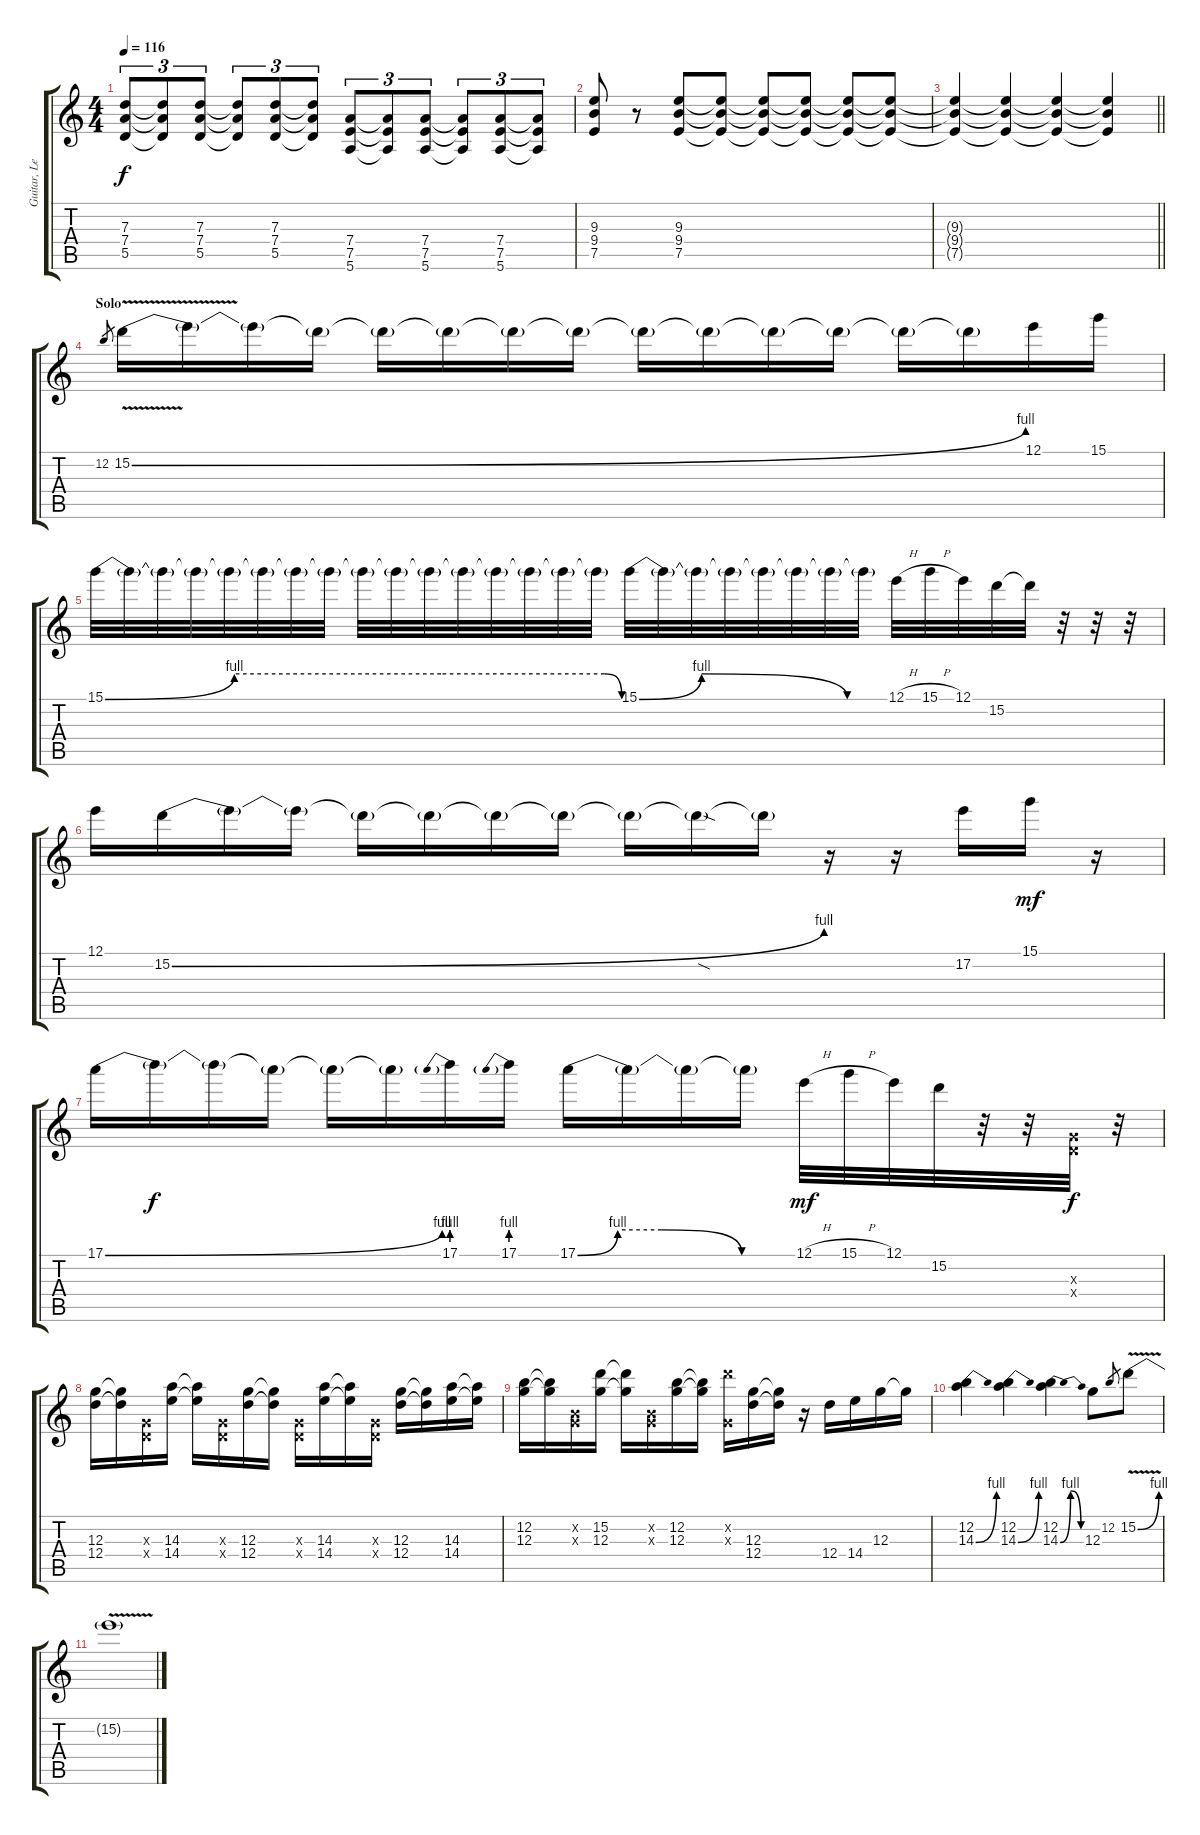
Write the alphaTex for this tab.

\track ("Guitar, Lead" "Guitar, Le") {instrument overdrivenguitar}
\staff {score tabs}
\tuning (E4 B3 G3 D3 A2 E2) {hide}
\ts (4 4)
\tempo 116
\clef g2
\ks c
(7.3 7.4 5.5).8{tu (3 2) dy f} (7.3{t} 7.4{t} 5.5{t}).8{tu (3 2)} (7.3 7.4 5.5).8{tu (3 2)} (7.3{t} 7.4{t} 5.5{t}).8{tu (3 2)} (7.3 7.4 5.5).8{tu (3 2)} (7.3{t} 7.4{t} 5.5{t}).8{tu (3 2)} (7.4 7.5 5.6).8{tu (3 2)} (7.4{t} 7.5{t} 5.6{t}).8{tu (3 2)} (7.4 7.5 5.6).8{tu (3 2)} (7.4{t} 7.5{t} 5.6{t}).8{tu (3 2)} (7.4 7.5 5.6).8{tu (3 2)} (7.4{t} 7.5{t} 5.6{t}).8{tu (3 2)} |
(9.3 9.4 7.5).8 r.8 (9.3 9.4 7.5).8 (9.3{t} 9.4{t} 7.5{t}).8 (9.3{t} 9.4{t} 7.5{t}).8 (9.3{t} 9.4{t} 7.5{t}).8 (9.3{t} 9.4{t} 7.5{t}).8 (9.3{t} 9.4{t} 7.5{t}).8 |
\barLineRight lightlight
(9.3{t} 9.4{t} 7.5{t}).4 (9.3{t} 9.4{t} 7.5{t}).4 (9.3{t} 9.4{t} 7.5{t}).4 (9.3{t} 9.4{t} 7.5{t}).4 |
\section ("" "Solo")
12.2.8{gr} 15.2{be (bend 0 0 60 4) v}.16 15.2{t}.16 15.2{t}.16 15.2{t}.16 15.2{t}.16 15.2{t}.16 15.2{t}.16 15.2{t}.16 15.2{t}.16 15.2{t}.16 15.2{t}.16 15.2{t}.16 15.2{t}.16 15.2{t}.16 12.1.16 15.1.16 |
15.1{be (custom 0 0 15 4 39 4 58 4 60 0)}.32 15.1{t}.32 15.1{t}.32 15.1{t}.32 15.1{t}.32 15.1{t}.32 15.1{t}.32 15.1{t}.32 15.1{t}.32 15.1{t}.32 15.1{t}.32 15.1{t}.32 15.1{t}.32 15.1{t}.32 15.1{t}.32 15.1{t}.32 15.1{be (custom 0 0 15 4 50 0 60 0)}.32 15.1{t}.32 15.1{t}.32 15.1{t}.32 15.1{t}.32 15.1{t}.32 15.1{t}.32 15.1{t}.32 12.1{h}.32 15.1{h}.32 12.1.32 15.2.32 15.2{t}.32 r.32 r.32 r.32 |
12.1.16 15.2{be (bend 0 0 60 4)}.16 15.2{t}.16 15.2{t}.16 15.2{t}.16 15.2{t}.16 15.2{t}.16 15.2{t}.16 15.2{t}.16 15.2{sod t}.16 15.2{t}.16 r.16 r.16 17.2.16 15.1.16{dy mf} r.16 |
17.1{be (bend 0 0 60 4)}.16 17.1{t}.16{dy f} 17.1{t}.16 17.1{t}.16 17.1{t}.16 17.1{t}.16 17.1{be (prebend 0 4 60 4)}.16 17.1{be (prebend 0 4 60 4)}.16 17.1{be (custom 0 0 11 4 23 4 45 0 60 0)}.16 17.1{t}.16 17.1{t}.16 17.1{t}.16 12.1{h}.32{dy mf} 15.1{h}.32 12.1.32 15.2.32 r.32 r.32 (0.3{x} 0.4{x}).32{dy f} r.32 |
(12.3 12.4).16 (12.3{t} 12.4{t}).16 (0.3{x} 0.4{x}).16 (14.3 14.4).16 (14.3{t} 14.4{t}).16 (0.3{x} 0.4{x}).16 (12.3 12.4).16 (12.3{t} 12.4{t}).16 (0.3{x} 0.4{x}).16 (14.3 14.4).16 (14.3{t} 14.4{t}).16 (0.3{x} 0.4{x}).16 (12.3 12.4).16 (12.3{t} 12.4{t}).16 (14.3 14.4).16 (14.3{t} 14.4{t}).16 |
(12.2 12.3).16 (12.2{t} 12.3{t}).16 (0.2{x} 0.3{x}).16 (15.2 12.3).16 (15.2{t} 12.3{t}).16 (0.2{x} 0.3{x}).16 (12.2 12.3).16 (12.2{t} 12.3{t}).16 (15.2{x} 0.3{x}).16 (12.3 12.4).16 (12.3{t} 12.4{t}).16 r.16 12.4.16 14.4.16 12.3.16 12.3{t}.16 |
(12.2 14.3{be (bend 0 0 60 4)}).4 (12.2 14.3{be (bend 0 0 60 4)}).4 (12.2 14.3{be (bendrelease 0 0 15 4 15 4 60 0)}).4 12.3.8 12.2.8{gr} 15.2{be (bend 0 0 60 4) v}.8 |
15.2{t}.1
